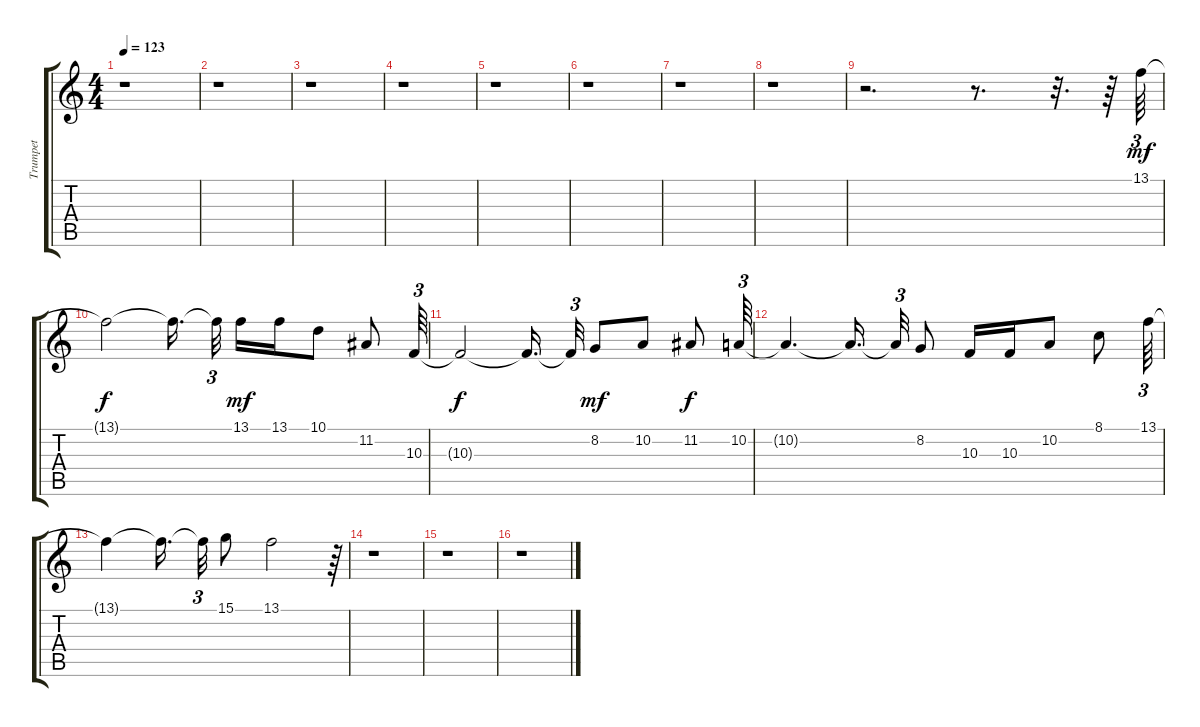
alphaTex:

\track ("Trumpet" "Trumpet") {instrument trumpet}
\staff {score tabs}
\tuning (E4 B3 G3 D3 A2 E2) {hide}
\ts (4 4)
\tempo 123
\clef g2
\ks c
r.1{dy f} |
r.1 |
r.1 |
r.1 |
r.1 |
r.1 |
r.1 |
r.1 |
r.2{d} r.8{d} r.32{d} r.64 13.1.64{tu (3 2) dy mf} |
13.1{t}.2{dy f} 13.1{t}.16{d beam splitsecondary} 13.1{t}.32{tu (3 2) beam splitsecondary} 13.1.16{dy mf} 13.1.16 10.1.8 11.2.8 10.3.64{tu (3 2)} |
10.3{t}.2{dy f} 10.3{t}.16{d beam splitsecondary} 10.3{t}.32{tu (3 2)} 8.2.8{dy mf} 10.2.8 11.2.8{dy f} 10.2.64{tu (3 2)} |
10.2{t}.4{d} 10.2{t}.16{d beam splitsecondary} 10.2{t}.32{tu (3 2)} 8.2.8 10.3.16 10.3.16 10.2.8 8.1.8 13.1.64{tu (3 2)} |
13.1{t}.4 13.1{t}.16{d beam splitsecondary} 13.1{t}.32{tu (3 2)} 15.1.8 13.1.2 r.64{tu (3 2)} |
r.1 |
r.1 |
r.1
